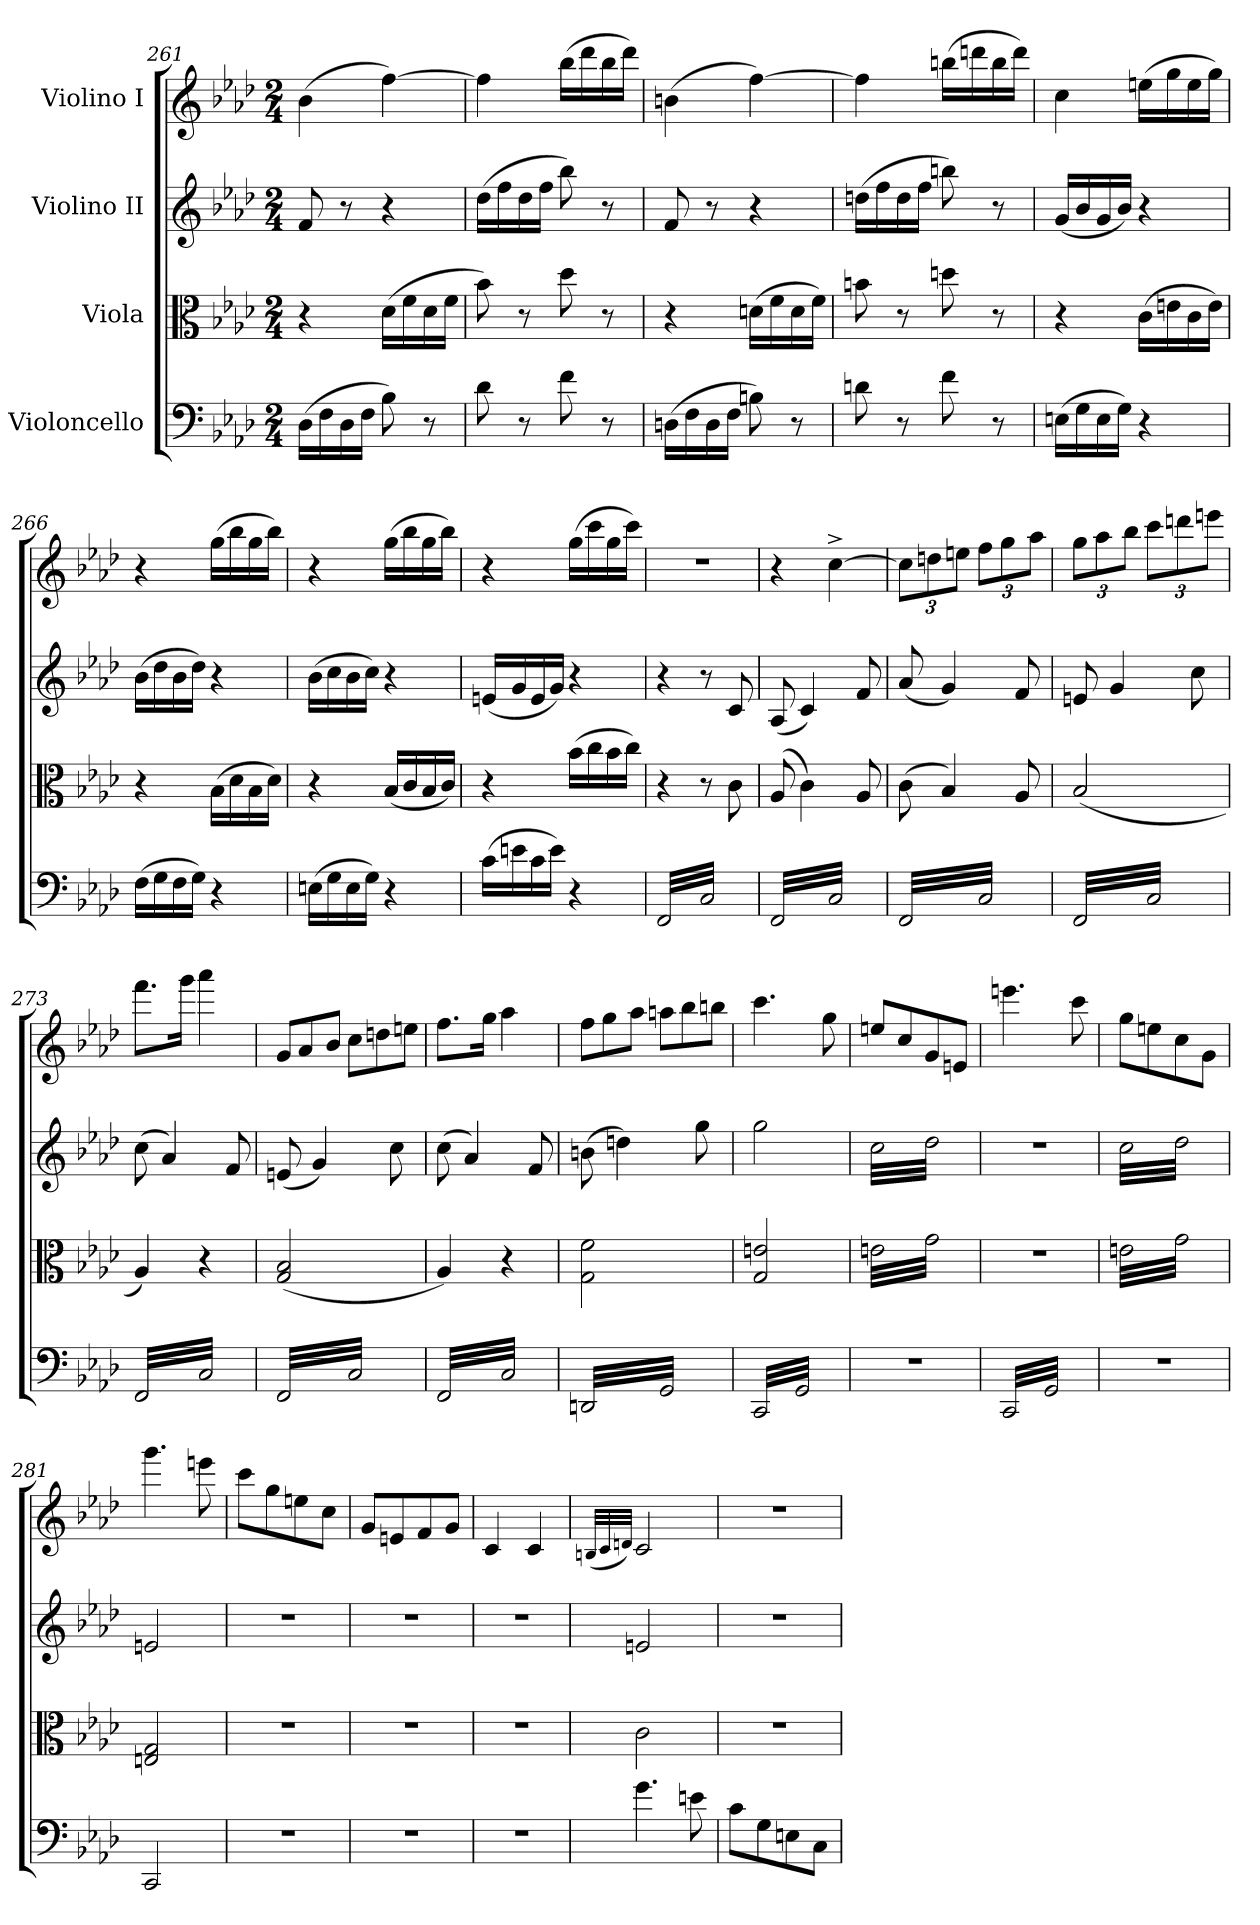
**kern	**kern	**kern	**kern
*part4	*part3	*part2	*part1
*staff4	*staff3	*staff2	*staff1
*I"Violoncello	*I"Viola	*I"Violino II	*I"Violino I
*clefF4	*clefC3	*clefG2	*clefG2
*k[b-e-a-d-]	*k[b-e-a-d-]	*k[b-e-a-d-]	*k[b-e-a-d-]
*M2/4	*M2/4	*M2/4	*M2/4
=261	=261	=261	=261
(16D-\LL	4r	8f/	(4b-\
16F\	.	.	.
16D-\	.	8r	.
16F\JJ	.	.	.
8B-\)	(16d-\LL	4r	[4ff\)
.	16f\	.	.
8r	16d-\	.	.
.	16f\JJ	.	.
=262	=262	=262	=262
8d-\	8b-\)	(16dd-\LL	4ff\]
.	.	16ff\	.
8r	8r	16dd-\	.
.	.	16ff\JJ	.
8f\	8dd-\	8bb-\)	(16bb-\LL
.	.	.	16ddd-\
8r	8r	8r	16bb-\
.	.	.	16ddd-\JJ)
=263	=263	=263	=263
(16Dn\LL	4r	8f/	(4bn\
16F\	.	.	.
16D\	.	8r	.
16F\JJ	.	.	.
8Bn\)	(16dn\LL	4r	[4ff\)
.	16f\	.	.
8r	16d\	.	.
.	16f\JJ)	.	.
!!LO:LB:g=z
=264	=264	=264	=264
8dn\	8bn\	(16ddn\LL	4ff\]
.	.	16ff\	.
8r	8r	16dd\	.
.	.	16ff\JJ	.
8f\	8ddn\	8bbn\)	(16bbn\LL
.	.	.	16dddn\
8r	8r	8r	16bb\
.	.	.	16ddd\JJ)
=265	=265	=265	=265
(16En\LL	4r	(16g/LL	4cc\
16G\	.	16b-/	.
16E\	.	16g/	.
16G\JJ)	.	16b-/JJ)	.
4r	(16c\LL	4r	(16een\LL
.	16en\	.	16gg\
.	16c\	.	16ee\
.	16e\JJ)	.	16gg\JJ)
=266	=266	=266	=266
(16F\LL	4r	(16b-\LL	4r
16G\	.	16dd-\	.
16F\	.	16b-\	.
16G\JJ)	.	16dd-\JJ)	.
4r	(16B-\LL	4r	(16gg\LL
.	16d-\	.	16bb-\
.	16B-\	.	16gg\
.	16d-\JJ)	.	16bb-\JJ)
=267	=267	=267	=267
(16En\LL	4r	(16b-\LL	4r
16G\	.	16cc\	.
16E\	.	16b-\	.
16G\JJ)	.	16cc\JJ)	.
4r	(16B-/LL	4r	(16gg\LL
.	16c/	.	16bb-\
.	16B-/	.	16gg\
.	16c/JJ)	.	16bb-\JJ)
=268	=268	=268	=268
(16c\LL	4r	(16en/LL	4r
16en\	.	16g/	.
16c\	.	16e/	.
16e\JJ)	.	16g/JJ)	.
4r	(16b-\LL	4r	(16gg\LL
.	16cc\	.	16ccc\
.	16b-\	.	16gg\
.	16cc\JJ)	.	16ccc\JJ)
=269	=269	=269	=269
*tremolo	*	*	*
(32FF/LLL	4r	4r	2r
32C/)	.	.	.
32FF/	.	.	.
32C/)	.	.	.
32FF/	.	.	.
32C/)	.	.	.
32FF/	.	.	.
32C/)	.	.	.
32FF/	8r	8r	.
32C/)	.	.	.
32FF/	.	.	.
32C/)	.	.	.
32FF/	8c\	8c/	.
32C/)	.	.	.
32FF/	.	.	.
32C/)JJJ	.	.	.
=270	=270	=270	=270
(32FF/LLL	(8A-/	(8A-/	4r
32C/)	.	.	.
32FF/	.	.	.
32C/)	.	.	.
32FF/	4c\)	4c/)	.
32C/)	.	.	.
32FF/	.	.	.
32C/)	.	.	.
32FF/	.	.	[4cc^\
32C/)	.	.	.
32FF/	.	.	.
32C/)	.	.	.
32FF/	8A-/	8f/	.
32C/)	.	.	.
32FF/	.	.	.
32C/)JJJ	.	.	.
!!LO:PB:g=z
=271	=271	=271	=271
*	*	*	*Xbrackettup
(32FF/LLL	(8c\	(8a-/	12cc\L]
32C/)	.	.	.
32FF/	.	.	.
.	.	.	12ddn\
32C/)	.	.	.
32FF/	4B-/)	4g/)	.
32C/)	.	.	.
.	.	.	12een\J
32FF/	.	.	.
32C/)	.	.	.
32FF/	.	.	12ff\L
32C/)	.	.	.
32FF/	.	.	.
.	.	.	12gg\
32C/)	.	.	.
32FF/	8A-/	8f/	.
32C/)	.	.	.
.	.	.	12aa-\J
32FF/	.	.	.
32C/)JJJ	.	.	.
=272	=272	=272	=272
(32FF/LLL	(2B-/	8en/	12gg\L
32C/)	.	.	.
32FF/	.	.	.
.	.	.	12aa-\
32C/)	.	.	.
32FF/	.	4g/	.
32C/)	.	.	.
.	.	.	12bb-\J
32FF/	.	.	.
32C/)	.	.	.
32FF/	.	.	12ccc\L
32C/)	.	.	.
32FF/	.	.	.
.	.	.	12dddn\
32C/)	.	.	.
32FF/	.	8cc\	.
32C/)	.	.	.
.	.	.	12eeen\J
32FF/	.	.	.
32C/)JJJ	.	.	.
=273	=273	=273	=273
(32FF/LLL	4A-/)	(8cc\	8.fff\L
32C/)	.	.	.
32FF/	.	.	.
32C/)	.	.	.
32FF/	.	4a-/)	.
32C/)	.	.	.
32FF/	.	.	16ggg\Jk
32C/)	.	.	.
32FF/	4r	.	4aaa-\
32C/)	.	.	.
32FF/	.	.	.
32C/)	.	.	.
32FF/	.	8f/	.
32C/)	.	.	.
32FF/	.	.	.
32C/)JJJ	.	.	.
=274	=274	=274	=274
*	*	*	*Xtuplet
(32FF/LLL	(2G/ 2B-/	(8en/	12g/L
32C/)	.	.	.
32FF/	.	.	.
.	.	.	12a-/
32C/)	.	.	.
32FF/	.	4g/)	.
32C/)	.	.	.
.	.	.	12b-/J
32FF/	.	.	.
32C/)	.	.	.
32FF/	.	.	12cc\L
32C/)	.	.	.
32FF/	.	.	.
.	.	.	12ddn\
32C/)	.	.	.
32FF/	.	8cc\	.
32C/)	.	.	.
.	.	.	12een\J
32FF/	.	.	.
32C/)JJJ	.	.	.
=275	=275	=275	=275
(32FF/LLL	4A-/)	(8cc\	8.ff\L
32C/)	.	.	.
32FF/	.	.	.
32C/)	.	.	.
32FF/	.	4a-/)	.
32C/)	.	.	.
32FF/	.	.	16gg\Jk
32C/)	.	.	.
32FF/	4r	.	4aa-\
32C/)	.	.	.
32FF/	.	.	.
32C/)	.	.	.
32FF/	.	8f/	.
32C/)	.	.	.
32FF/	.	.	.
32C/)JJJ	.	.	.
=276	=276	=276	=276
(32DDn/LLL	2G\ 2f\	(8bn\	12ff\L
32GG/)	.	.	.
32DDn/	.	.	.
.	.	.	12gg\
32GG/)	.	.	.
32DDn/	.	4ddn\)	.
32GG/)	.	.	.
.	.	.	12aa-\J
32DDn/	.	.	.
32GG/)	.	.	.
32DDn/	.	.	12aan\L
32GG/)	.	.	.
32DDn/	.	.	.
.	.	.	12bb-\
32GG/)	.	.	.
32DDn/	.	8gg\	.
32GG/)	.	.	.
.	.	.	12bbn\J
32DDn/	.	.	.
32GG/)JJJ	.	.	.
=277	=277	=277	=277
(32CC/LLL	2G/ 2en/	2gg\	4.ccc\
32GG/)	.	.	.
32CC/	.	.	.
32GG/)	.	.	.
32CC/	.	.	.
32GG/)	.	.	.
32CC/	.	.	.
32GG/)	.	.	.
32CC/	.	.	.
32GG/)	.	.	.
32CC/	.	.	.
32GG/)	.	.	.
32CC/	.	.	8gg\
32GG/)	.	.	.
32CC/	.	.	.
32GG/)JJJ	.	.	.
=278	=278	=278	=278
*	*tremolo	*	*
*	*	*tremolo	*
2r	(32en\LLL	(32cc\LLL	8een/L
.	32g\)	32dd-\)	.
.	32en\	32cc\	.
.	32g\)	32dd-\)	.
.	32en\	32cc\	8cc/
.	32g\)	32dd-\)	.
.	32en\	32cc\	.
.	32g\)	32dd-\)	.
.	32en\	32cc\	8g/
.	32g\)	32dd-\)	.
.	32en\	32cc\	.
.	32g\)	32dd-\)	.
.	32en\	32cc\	8en/J
.	32g\)	32dd-\)	.
.	32en\	32cc\	.
.	32g\)JJJ	32dd-\)JJJ	.
=279	=279	=279	=279
(32CC/LLL	2r	2r	4.eeen\
32GG/)	.	.	.
32CC/	.	.	.
32GG/)	.	.	.
32CC/	.	.	.
32GG/)	.	.	.
32CC/	.	.	.
32GG/)	.	.	.
32CC/	.	.	.
32GG/)	.	.	.
32CC/	.	.	.
32GG/)	.	.	.
32CC/	.	.	8ccc\
32GG/)	.	.	.
32CC/	.	.	.
32GG/)JJJ	.	.	.
*Xtremolo	*	*	*
=280	=280	=280	=280
2r	(32en\LLL	(32cc\LLL	8gg\L
.	32g\)	32dd-\)	.
.	32en\	32cc\	.
.	32g\)	32dd-\)	.
.	32en\	32cc\	8een\
.	32g\)	32dd-\)	.
.	32en\	32cc\	.
.	32g\)	32dd-\)	.
.	32en\	32cc\	8cc\
.	32g\)	32dd-\)	.
.	32en\	32cc\	.
.	32g\)	32dd-\)	.
.	32en\	32cc\	8g\J
.	32g\)	32dd-\)	.
.	32en\	32cc\	.
.	32g\)JJJ	32dd-\)JJJ	.
*	*	*Xtremolo	*
*	*Xtremolo	*	*
!!LO:LB:g=z
=281	=281	=281	=281
2CC/	2En/ 2G/	2en/	4.ggg\
.	.	.	.
.	.	.	.
.	.	.	.
.	.	.	.
.	.	.	.
.	.	.	.
.	.	.	.
.	.	.	8eeen\
=282	=282	=282	=282
2r	2r	2r	8ccc\L
.	.	.	8gg\
.	.	.	8een\
.	.	.	8cc\J
=283	=283	=283	=283
2r	2r	2r	8g/L
.	.	.	8en/
.	.	.	8f/
.	.	.	8g/J
=284	=284	=284	=284
2r	2r	2r	4c/
.	.	.	4c/
=285	=285	=285	=285
.	.	.	(32qBn/LLL
.	.	.	32qc/
.	.	.	32qdn/JJJ)
4.g\	2c\	2en/	2c/
8en\	.	.	.
=286	=286	=286	=286
8c\L	2r	2r	2r
8G\	.	.	.
8En\	.	.	.
8C\J	.	.	.
=	=	=	=
*-	*-	*-	*-
